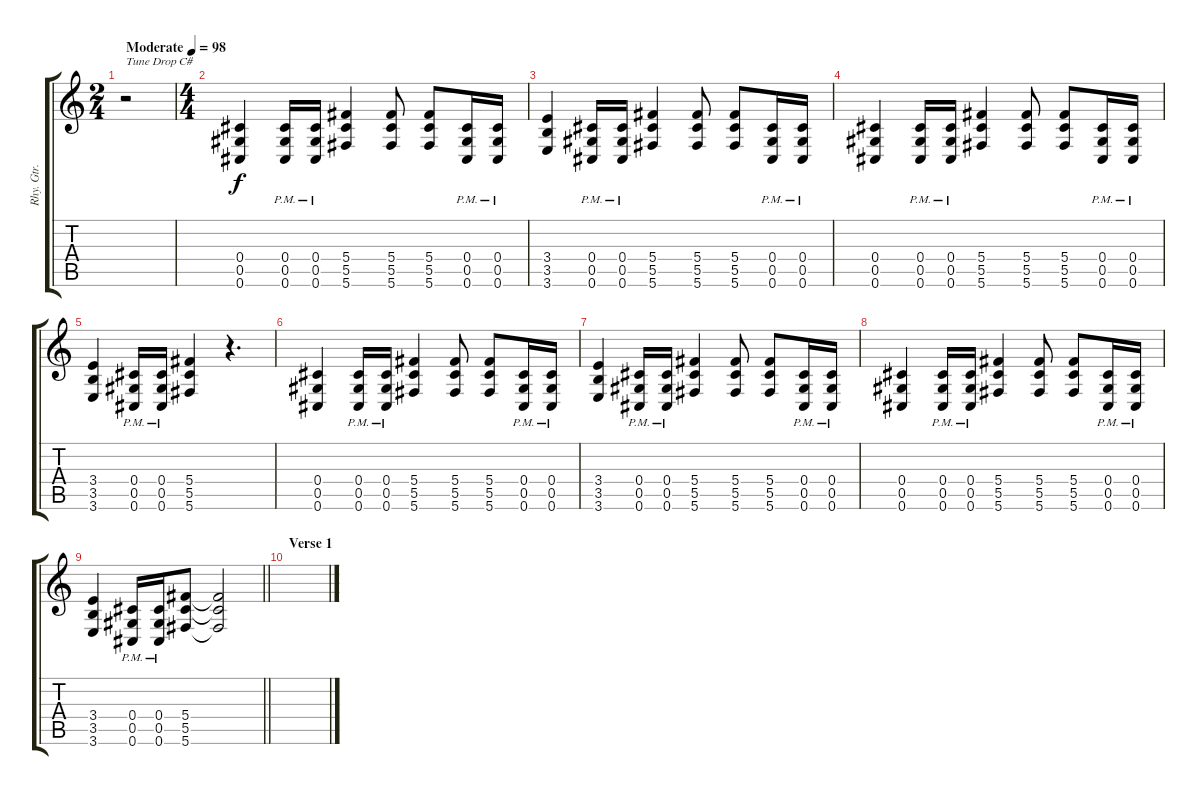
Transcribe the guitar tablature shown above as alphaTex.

\track ("Rhy. Gtr. 1" "Rhy. Gtr. ") {instrument distortionguitar}
\staff {score tabs}
\tuning (Eb4 Bb3 Gb3 Db3 Ab2 Db2) {hide}
\ts (2 4)
\tempo (98 "Moderate")
\clef g2
\ks c
r.2{txt "Tune Drop C#" dy f instrument distortionguitar} |
\ts (4 4)
(0.4 0.5 0.6).4 (0.4{pm} 0.5{pm} 0.6{pm}).16 (0.4{pm} 0.5{pm} 0.6{pm}).16 (5.4 5.5 5.6).4 (5.4 5.5 5.6).8 (5.4 5.5 5.6).8 (0.4{pm} 0.5{pm} 0.6{pm}).16 (0.4{pm} 0.5{pm} 0.6{pm}).16 |
(3.4 3.5 3.6).4 (0.4{pm} 0.5{pm} 0.6{pm}).16 (0.4{pm} 0.5{pm} 0.6{pm}).16 (5.4 5.5 5.6).4 (5.4 5.5 5.6).8 (5.4 5.5 5.6).8 (0.4{pm} 0.5{pm} 0.6{pm}).16 (0.4{pm} 0.5{pm} 0.6{pm}).16 |
(0.4 0.5 0.6).4 (0.4{pm} 0.5{pm} 0.6{pm}).16 (0.4{pm} 0.5{pm} 0.6{pm}).16 (5.4 5.5 5.6).4 (5.4 5.5 5.6).8 (5.4 5.5 5.6).8 (0.4{pm} 0.5{pm} 0.6{pm}).16 (0.4{pm} 0.5{pm} 0.6{pm}).16 |
(3.4 3.5 3.6).4 (0.4{pm} 0.5{pm} 0.6{pm}).16 (0.4{pm} 0.5{pm} 0.6{pm}).16 (5.4 5.5 5.6).4 r.4{d} |
(0.4 0.5 0.6).4 (0.4{pm} 0.5{pm} 0.6{pm}).16 (0.4{pm} 0.5{pm} 0.6{pm}).16 (5.4 5.5 5.6).4 (5.4 5.5 5.6).8 (5.4 5.5 5.6).8 (0.4{pm} 0.5{pm} 0.6{pm}).16 (0.4{pm} 0.5{pm} 0.6{pm}).16 |
(3.4 3.5 3.6).4 (0.4{pm} 0.5{pm} 0.6{pm}).16 (0.4{pm} 0.5{pm} 0.6{pm}).16 (5.4 5.5 5.6).4 (5.4 5.5 5.6).8 (5.4 5.5 5.6).8 (0.4{pm} 0.5{pm} 0.6{pm}).16 (0.4{pm} 0.5{pm} 0.6{pm}).16 |
(0.4 0.5 0.6).4 (0.4{pm} 0.5{pm} 0.6{pm}).16 (0.4{pm} 0.5{pm} 0.6{pm}).16 (5.4 5.5 5.6).4 (5.4 5.5 5.6).8 (5.4 5.5 5.6).8 (0.4{pm} 0.5{pm} 0.6{pm}).16 (0.4{pm} 0.5{pm} 0.6{pm}).16 |
\barLineRight lightlight
(3.4 3.5 3.6).4 (0.4{pm} 0.5{pm} 0.6{pm}).16 (0.4{pm} 0.5{pm} 0.6{pm}).16 (5.4 5.5 5.6).8 (5.4{t} 5.5{t} 5.6{t}).2 |
\section ("" "Verse 1")
